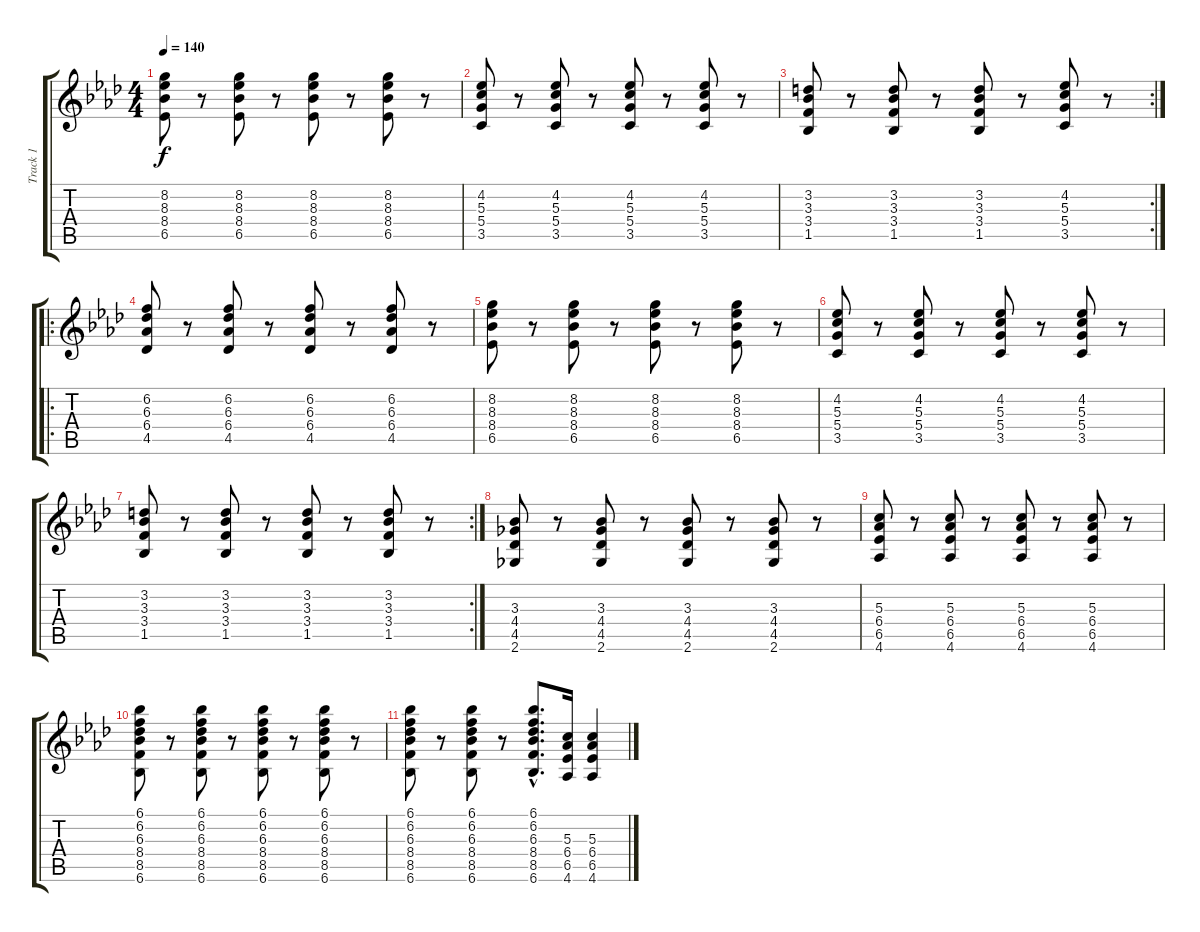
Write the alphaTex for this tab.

\track ("Track 1" "Track 1") {instrument overdrivenguitar}
\staff {score tabs}
\tuning (E4 B3 G3 D3 A2 E2) {hide}
\ts (4 4)
\tempo 140
\clef g2
\ks fminor
(8.2 8.3 8.4 6.5).8{dy f} r.8 (8.2 8.3 8.4 6.5).8 r.8 (8.2 8.3 8.4 6.5).8 r.8 (8.2 8.3 8.4 6.5).8 r.8 |
(4.2 5.3 5.4 3.5).8 r.8 (4.2 5.3 5.4 3.5).8 r.8 (4.2 5.3 5.4 3.5).8 r.8 (4.2 5.3 5.4 3.5).8 r.8 |
\rc 2
(3.2 3.3 3.4 1.5).8 r.8 (3.2 3.3 3.4 1.5).8 r.8 (3.2 3.3 3.4 1.5).8 r.8 (4.2 5.3 5.4 3.5).8 r.8 |
\ro
(6.2 6.3 6.4 4.5).8 r.8 (6.2 6.3 6.4 4.5).8 r.8 (6.2 6.3 6.4 4.5).8 r.8 (6.2 6.3 6.4 4.5).8 r.8 |
(8.2 8.3 8.4 6.5).8 r.8 (8.2 8.3 8.4 6.5).8 r.8 (8.2 8.3 8.4 6.5).8 r.8 (8.2 8.3 8.4 6.5).8 r.8 |
(4.2 5.3 5.4 3.5).8 r.8 (4.2 5.3 5.4 3.5).8 r.8 (4.2 5.3 5.4 3.5).8 r.8 (4.2 5.3 5.4 3.5).8 r.8 |
\rc 2
(3.2 3.3 3.4 1.5).8 r.8 (3.2 3.3 3.4 1.5).8 r.8 (3.2 3.3 3.4 1.5).8 r.8 (3.2 3.3 3.4 1.5).8 r.8 |
(3.3 4.4 4.5 2.6).8{volume 0} r.8 (3.3 4.4 4.5 2.6).8 r.8 (3.3 4.4 4.5 2.6).8 r.8 (3.3 4.4 4.5 2.6).8 r.8 |
(5.3 6.4 6.5 4.6).8 r.8 (5.3 6.4 6.5 4.6).8 r.8 (5.3 6.4 6.5 4.6).8 r.8 (5.3 6.4 6.5 4.6).8 r.8 |
(6.1 6.2 6.3 8.4 8.5 6.6).8 r.8 (6.1 6.2 6.3 8.4 8.5 6.6).8 r.8 (6.1 6.2 6.3 8.4 8.5 6.6).8 r.8 (6.1 6.2 6.3 8.4 8.5 6.6).8 r.8 |
(6.1 6.2 6.3 8.4 8.5 6.6).8 r.8 (6.1 6.2 6.3 8.4 8.5 6.6).8 r.8 (6.1{hac} 6.2{hac} 6.3{hac} 8.4{hac} 8.5{hac} 6.6{hac}).8{d} (5.3 6.4 6.5 4.6).16 (5.3 6.4 6.5 4.6).4
